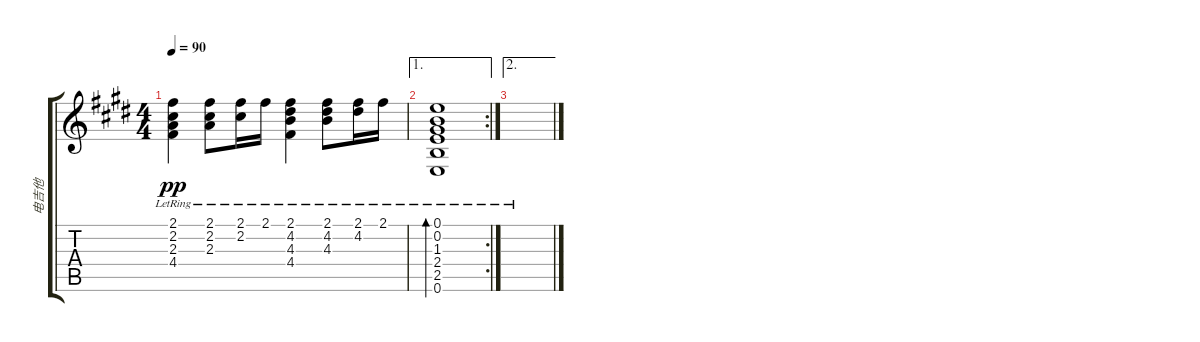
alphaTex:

\track ("电吉他" "电吉他") {solo instrument electricguitarclean}
\staff {score tabs}
\tuning (E4 B3 G3 D3 A2 E2) {hide}
\ts (4 4)
\tempo 90
\clef g2
\ks e
(2.1 2.2 2.3 4.4{lr}).4{dy pp} (2.1{lr} 2.2{lr} 2.3).8 (2.1{lr} 2.2{lr}).16 2.1{lr}.16 (2.1 4.2 4.3{lr} 4.4{lr}).4 (2.1{lr} 4.2 4.3{lr}).8 (2.1{lr} 4.2{lr}).16 2.1{lr}.16 |
\ae 1
\rc 2
(0.1{lr} 0.2 1.3{lr} 2.4{lr} 2.5{lr} 0.6{lr}).1{bd 240} |
\ae 2
